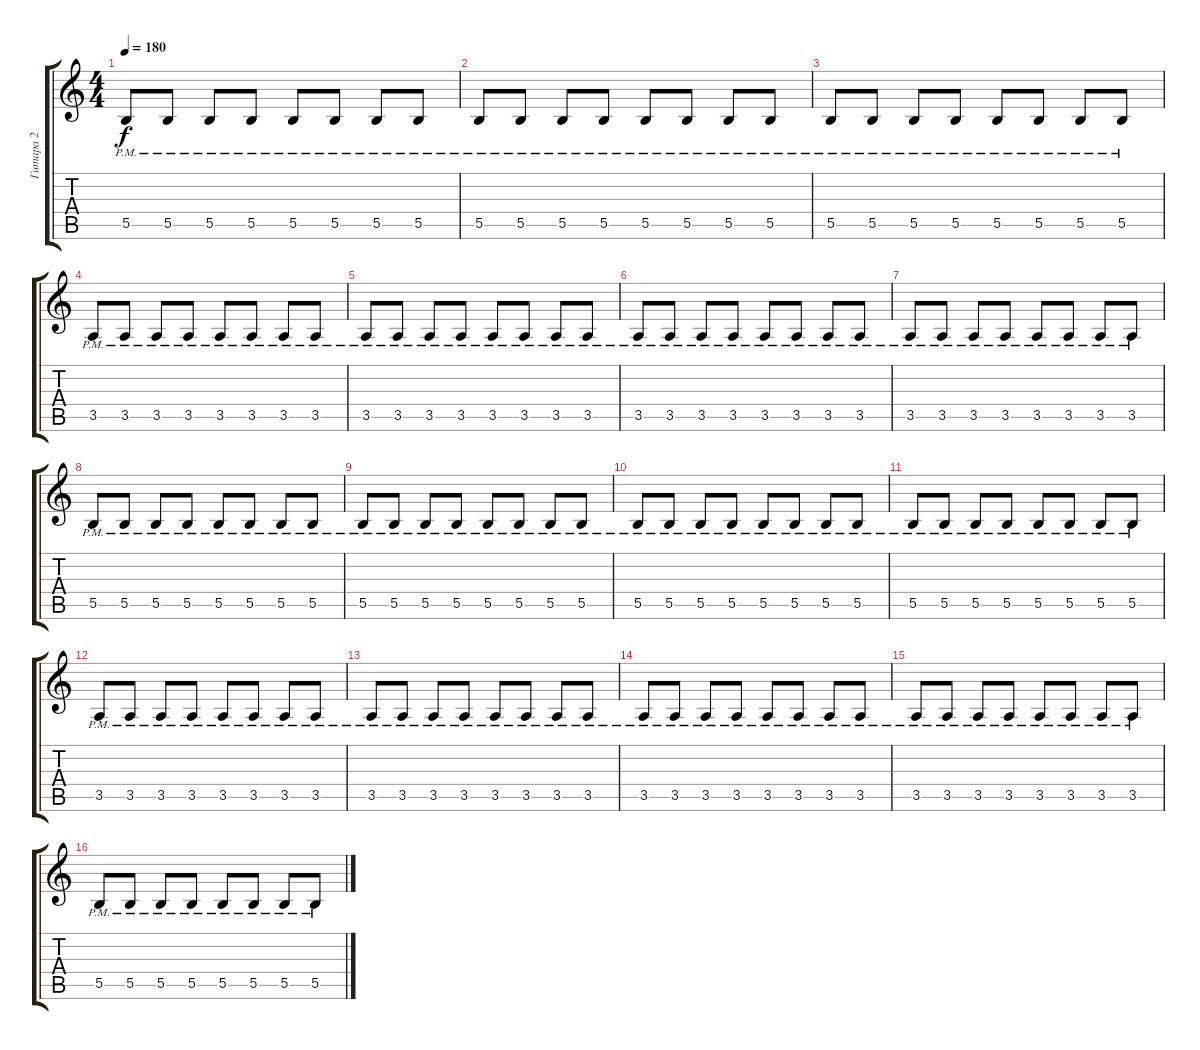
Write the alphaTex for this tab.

\track ("Гитара 2" "Гитара 2") {instrument distortionguitar}
\staff {score tabs}
\tuning (Db4 Ab3 E3 B2 Gb2 B1) {hide}
\ts (4 4)
\tempo 180
\clef g2
\ks c
5.5{pm}.8{dy f} 5.5{pm}.8 5.5{pm}.8 5.5{pm}.8 5.5{pm}.8 5.5{pm}.8 5.5{pm}.8 5.5{pm}.8 |
5.5{pm}.8 5.5{pm}.8 5.5{pm}.8 5.5{pm}.8 5.5{pm}.8 5.5{pm}.8 5.5{pm}.8 5.5{pm}.8 |
5.5{pm}.8 5.5{pm}.8 5.5{pm}.8 5.5{pm}.8 5.5{pm}.8 5.5{pm}.8 5.5{pm}.8 5.5{pm}.8 |
3.5{pm}.8 3.5{pm}.8 3.5{pm}.8 3.5{pm}.8 3.5{pm}.8 3.5{pm}.8 3.5{pm}.8 3.5{pm}.8 |
3.5{pm}.8 3.5{pm}.8 3.5{pm}.8 3.5{pm}.8 3.5{pm}.8 3.5{pm}.8 3.5{pm}.8 3.5{pm}.8 |
3.5{pm}.8 3.5{pm}.8 3.5{pm}.8 3.5{pm}.8 3.5{pm}.8 3.5{pm}.8 3.5{pm}.8 3.5{pm}.8 |
3.5{pm}.8 3.5{pm}.8 3.5{pm}.8 3.5{pm}.8 3.5{pm}.8 3.5{pm}.8 3.5{pm}.8 3.5{pm}.8 |
5.5{pm}.8 5.5{pm}.8 5.5{pm}.8 5.5{pm}.8 5.5{pm}.8 5.5{pm}.8 5.5{pm}.8 5.5{pm}.8 |
5.5{pm}.8 5.5{pm}.8 5.5{pm}.8 5.5{pm}.8 5.5{pm}.8 5.5{pm}.8 5.5{pm}.8 5.5{pm}.8 |
5.5{pm}.8 5.5{pm}.8 5.5{pm}.8 5.5{pm}.8 5.5{pm}.8 5.5{pm}.8 5.5{pm}.8 5.5{pm}.8 |
5.5{pm}.8 5.5{pm}.8 5.5{pm}.8 5.5{pm}.8 5.5{pm}.8 5.5{pm}.8 5.5{pm}.8 5.5{pm}.8 |
3.5{pm}.8 3.5{pm}.8 3.5{pm}.8 3.5{pm}.8 3.5{pm}.8 3.5{pm}.8 3.5{pm}.8 3.5{pm}.8 |
3.5{pm}.8 3.5{pm}.8 3.5{pm}.8 3.5{pm}.8 3.5{pm}.8 3.5{pm}.8 3.5{pm}.8 3.5{pm}.8 |
3.5{pm}.8 3.5{pm}.8 3.5{pm}.8 3.5{pm}.8 3.5{pm}.8 3.5{pm}.8 3.5{pm}.8 3.5{pm}.8 |
3.5{pm}.8 3.5{pm}.8 3.5{pm}.8 3.5{pm}.8 3.5{pm}.8 3.5{pm}.8 3.5{pm}.8 3.5{pm}.8 |
5.5{pm}.8 5.5{pm}.8 5.5{pm}.8 5.5{pm}.8 5.5{pm}.8 5.5{pm}.8 5.5{pm}.8 5.5{pm}.8
